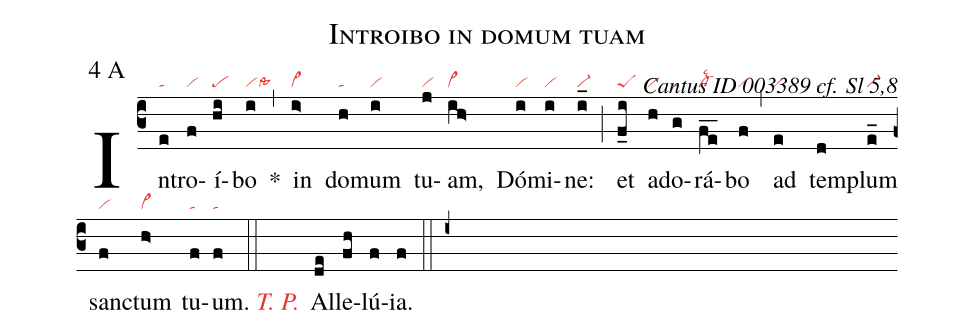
name: Introibo in domum tuam;
mode: 4;
mode-differentia: A;
commentary: Cantus ID 003389 cf. Sl 5,8;
nabc-lines: 1;
%%
(c3)

In(e|ta)tro(f|vi)í(hi|pe)bo(i|vilssta6) *(,) in(i>|vi>) do(h|ta)mum(i|vi) tu(j|vi)am,(ih>|vi>) Dó(i|vi)mi(i|vi)ne:(i_|vi-) (;) et(f_i|peS) ad(h|vi)o(g|ta)rá(f_e_|cl-lsc2)bo(f|vi) (,) ad(e|vi) tem(d|ta)plum(e_|vi-) san(f|vi)ctum(h>|vi>) tu(f|ta)um.(f|ta) (::)

<nlba><c><i>T. P.</i></c>() Al</nlba>(de)le(fh)lú(f)ia.(f) (::i+)
